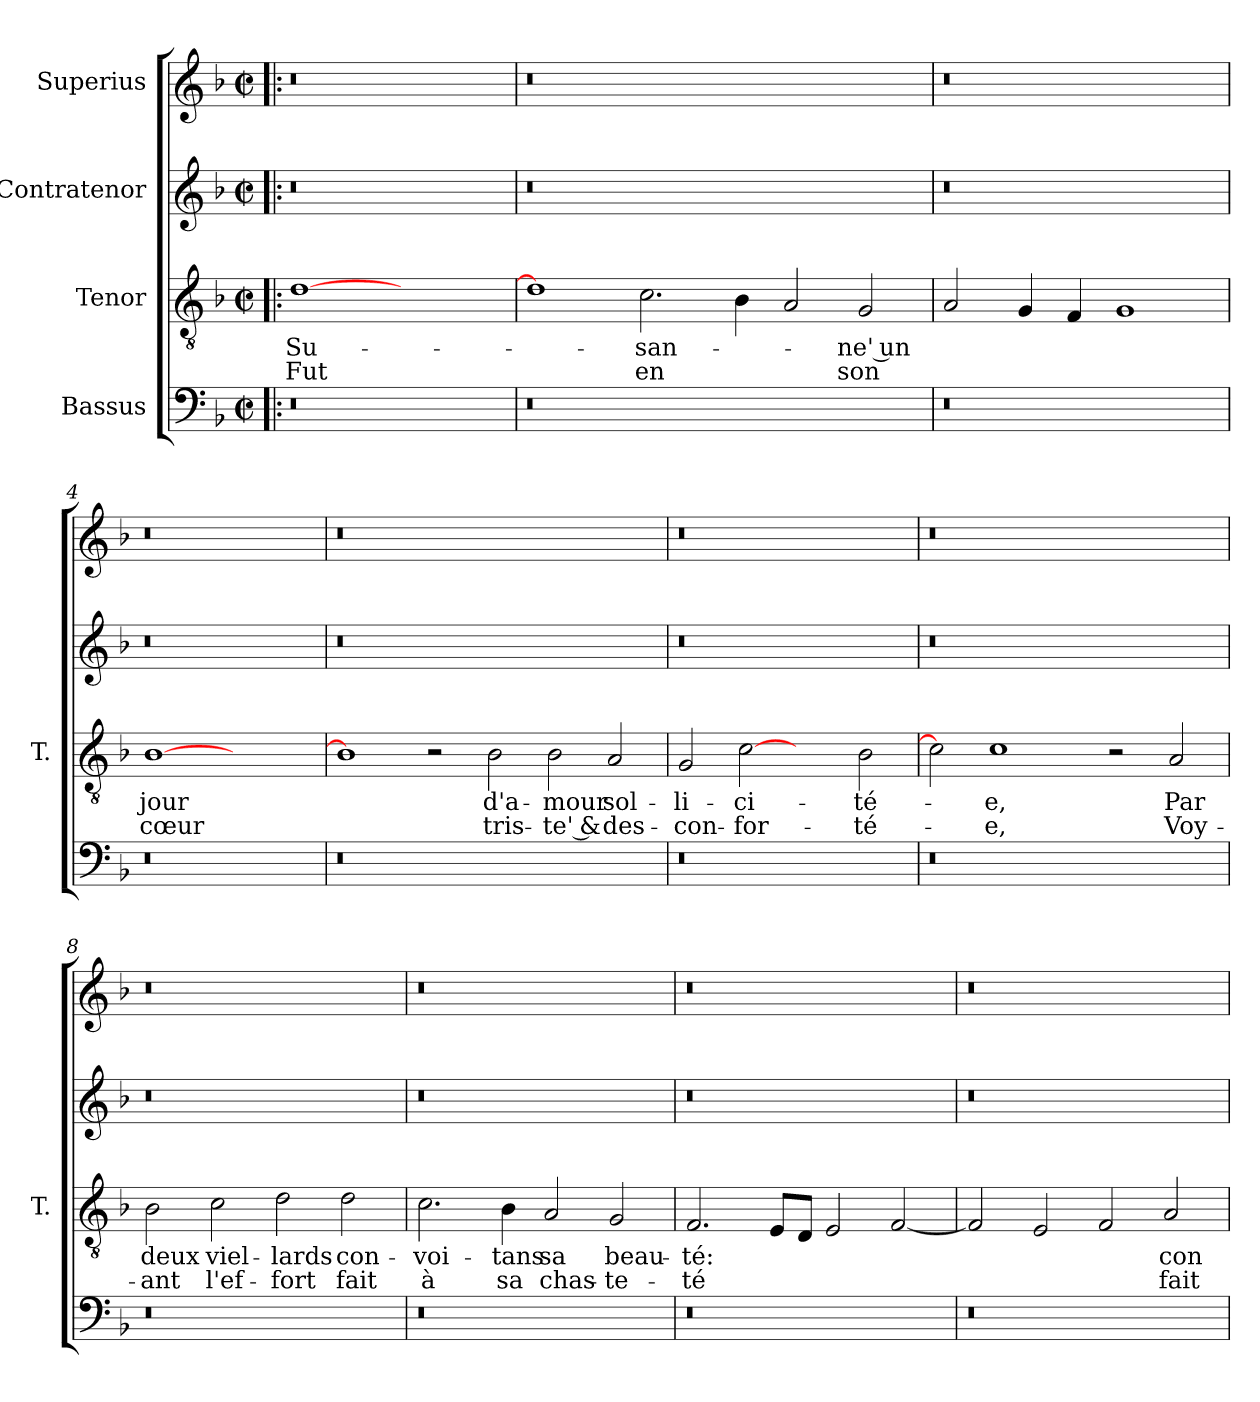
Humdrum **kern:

**kern	**kern	**text	**text	**kern	**kern
*part4	*part3	*part3	*part3	*part2	*part1
*staff4	*staff3	*staff3	*staff3	*staff2	*staff1
*I"Bassus	*I"Tenor	*	*	*I"Contratenor	*I"Superius
*	*I'T.	*	*	*	*
*clefF4	*clefGv2	*	*	*clefG2	*clefG2
*k[b-]	*k[b-]	*	*	*k[b-]	*k[b-]
*F:	*F:	*	*	*F:	*F:
*M2/2	*M2/2	*	*	*M2/2	*M2/2
*met(c|)	*met(c|)	*	*	*met(c|)	*met(c|)
=1!|:	=1!|:	=1!|:	=1!|:	=1!|:	=1!|:
!LO:N:vis=0	!	!	!	!LO:N:vis=0	!LO:N:vis=0
1r	[1d\	Su-	Fut	1r	1r
1ryy	1ryy	.	.	1ryy	1ryy
=2	=2	=2	=2	=2	=2
!LO:N:vis=0	!	!	!	!LO:N:vis=0	!LO:N:vis=0
1r	1d\]	.	.	1r	1r
1ryy	2.c\	-san-	en	1ryy	1ryy
.	4B-\	.	.	.	.
1ryy	2A/	.	.	1ryy	1ryy
.	2G/	-ne' un	son	.	.
=3	=3	=3	=3	=3	=3
!LO:N:vis=0	!	!	!	!LO:N:vis=0	!LO:N:vis=0
1r	2A/	.	.	1r	1r
.	4G/	.	.	.	.
.	4F/	.	.	.	.
1ryy	1G/	.	.	1ryy	1ryy
=4	=4	=4	=4	=4	=4
!LO:N:vis=0	!	!	!	!LO:N:vis=0	!LO:N:vis=0
1r	[1B-\	jour	cœur	1r	1r
1ryy	1ryy	.	.	1ryy	1ryy
=5	=5	=5	=5	=5	=5
!LO:N:vis=0	!	!	!	!LO:N:vis=0	!LO:N:vis=0
1r	1B-\]	.	.	1r	1r
1ryy	2r	.	.	1ryy	1ryy
.	2B-\	d'a-	tris-	.	.
1ryy	2B-\	-mour	-te' &	1ryy	1ryy
.	2A/	sol-	des-	.	.
=6	=6	=6	=6	=6	=6
!LO:N:vis=0	!	!	!	!LO:N:vis=0	!LO:N:vis=0
1r	2G/	-li-	-con-	1r	1r
.	[2c\	-ci-	-for-	.	.
1ryy	2ryy	.	.	1ryy	1ryy
.	2B-\	-té-	-té-	.	.
=7	=7	=7	=7	=7	=7
!LO:N:vis=0	!	!	!	!LO:N:vis=0	!LO:N:vis=0
1r	2c\]	.	.	1r	1r
.	1c\	-e,	-e,	.	.
1ryy	.	.	.	1ryy	1ryy
.	2r	.	.	.	.
2ryy	2A/	Par	Voy-	2ryy	2ryy
!!LO:LB:g=z
=8	=8	=8	=8	=8	=8
!LO:N:vis=0	!	!	!	!LO:N:vis=0	!LO:N:vis=0
1r	2B-\	deux	-ant	1r	1r
.	2c\	viel-	l'ef-	.	.
1ryy	2d\	-lards	-fort	1ryy	1ryy
.	2d\	con-	fait	.	.
=9	=9	=9	=9	=9	=9
!LO:N:vis=0	!	!	!	!LO:N:vis=0	!LO:N:vis=0
1r	2.c\	-voi-	à	1r	1r
.	4B-\	-tans	sa	.	.
1ryy	2A/	sa	chas-	1ryy	1ryy
.	2G/	beau-	-te-	.	.
=10	=10	=10	=10	=10	=10
!LO:N:vis=0	!	!	!	!LO:N:vis=0	!LO:N:vis=0
1r	2.F/	-té:	-té	1r	1r
.	8E/L	.	.	.	.
.	8D/J	.	.	.	.
1ryy	2E/	.	.	1ryy	1ryy
.	[2F/	.	.	.	.
=11	=11	=11	=11	=11	=11
!LO:N:vis=0	!	!	!	!LO:N:vis=0	!LO:N:vis=0
1r	2F/]	.	.	1r	1r
.	2E/	.	.	.	.
1ryy	2F/	.	.	1ryy	1ryy
.	2A/	con-	fait	.	.
=	=	=	=	=	=
*-	*-	*-	*-	*-	*-
